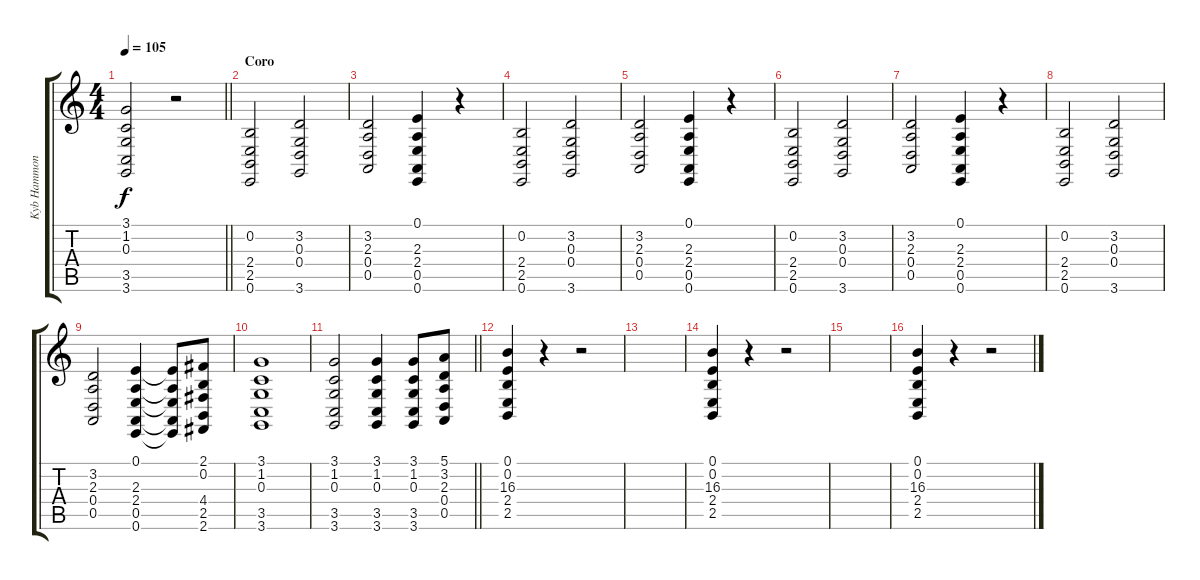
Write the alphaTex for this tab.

\track ("Kyb Hammond" "Kyb Hammon") {instrument drawbarorgan}
\staff {score tabs}
\tuning (E4 B3 G3 D3 A2 E2) {hide}
\ts (4 4)
\tempo 105
\clef g2
\barLineRight lightlight
\ks c
(3.1 1.2 0.3 3.5 3.6).2{dy f} r.2 |
\section ("" "Coro")
(0.2 2.4 2.5 0.6).2 (3.2 0.3 0.4 3.6).2 |
(3.2 2.3 0.4 0.5).2 (0.1 2.3 2.4 0.5 0.6).4 r.4 |
(0.2 2.4 2.5 0.6).2 (3.2 0.3 0.4 3.6).2 |
(3.2 2.3 0.4 0.5).2 (0.1 2.3 2.4 0.5 0.6).4 r.4 |
(0.2 2.4 2.5 0.6).2 (3.2 0.3 0.4 3.6).2 |
(3.2 2.3 0.4 0.5).2 (0.1 2.3 2.4 0.5 0.6).4 r.4 |
(0.2 2.4 2.5 0.6).2 (3.2 0.3 0.4 3.6).2 |
(3.2 2.3 0.4 0.5).2 (0.1 2.3 2.4 0.5 0.6).4 (0.1{t} 2.3{t} 2.4{t} 0.5{t} 0.6{t}).8 (2.1 0.2 4.4 2.5 2.6).8 |
(3.1 1.2 0.3 3.5 3.6).1 |
\barLineRight lightlight
(3.1 1.2 0.3 3.5 3.6).2 (3.1 1.2 0.3 3.5 3.6).4 (3.1 1.2 0.3 3.5 3.6).8 (5.1 3.2 2.3 0.4 0.5).8 |
(0.1 0.2 16.3 2.4 2.5).4 r.4 r.2 |
|
(0.1 0.2 16.3 2.4 2.5).4 r.4 r.2 |
|
(0.1 0.2 16.3 2.4 2.5).4 r.4 r.2
